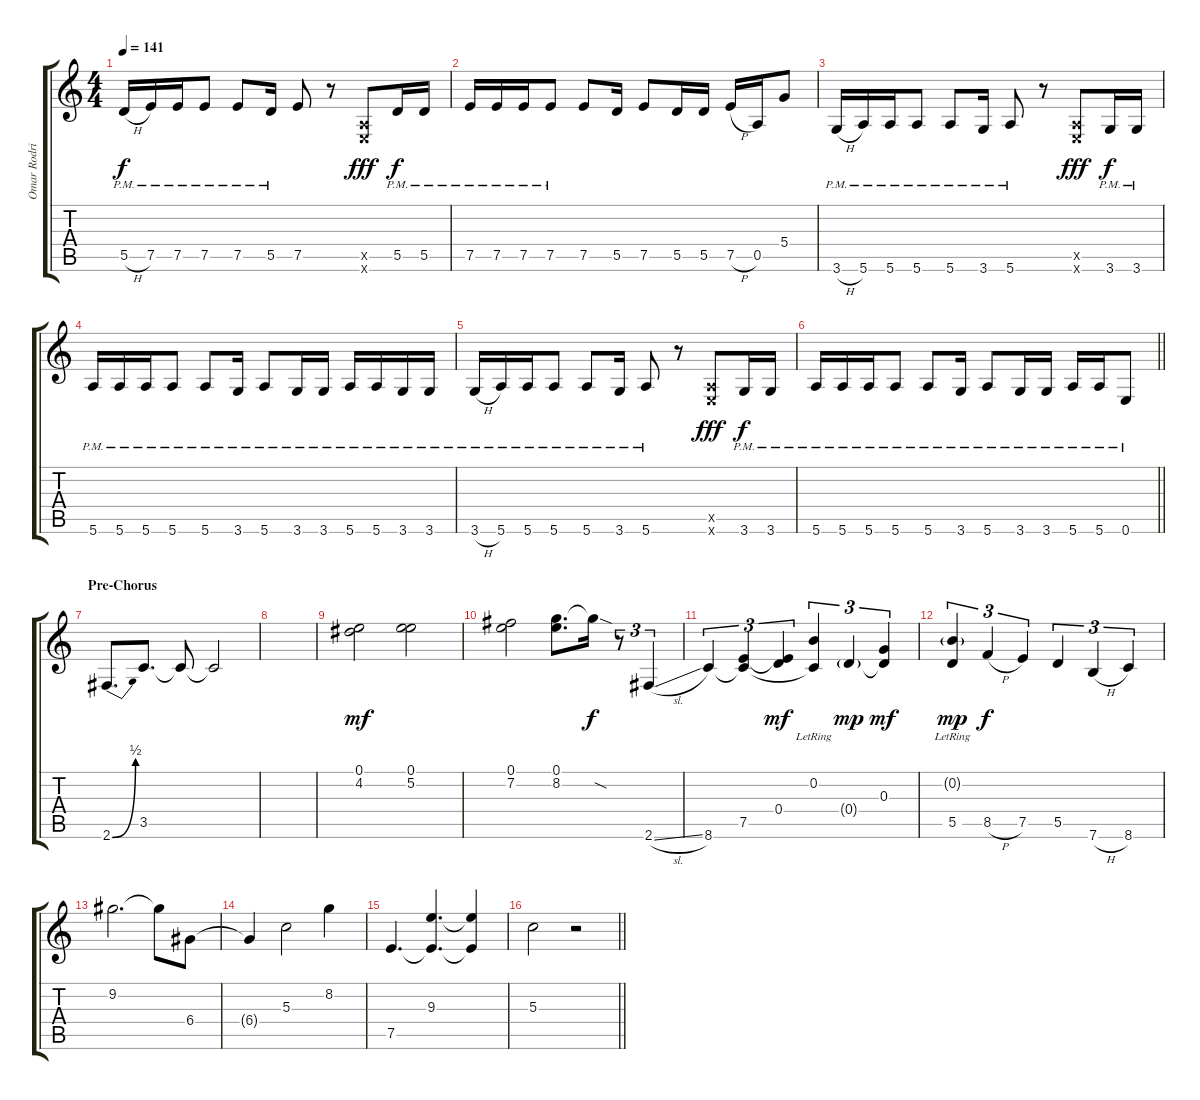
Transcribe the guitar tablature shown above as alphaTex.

\track ("Omar Rodriguez-Lopez - Guitar 2" "Omar Rodri") {instrument distortionguitar}
\staff {score tabs}
\tuning (E4 B3 G3 D3 A2 E2) {hide}
\ts (4 4)
\tempo 141
\clef g2
\ks c
5.5{h pm}.16{dy f} 7.5{pm}.16 7.5{pm}.16 7.5{pm}.8 7.5{pm}.8 5.5{pm}.16 7.5.8 r.8 (0.5{x} 0.6{x}).8{dy fff} 5.5{pm}.16{dy f} 5.5{pm}.16 |
7.5{pm}.16 7.5{pm}.16 7.5{pm}.16 7.5{pm}.8 7.5.8 5.5.16 7.5.8 5.5.16 5.5.16 7.5{h}.16 0.5.16 5.4.8 |
3.6{h pm}.16 5.6{pm}.16 5.6{pm}.16 5.6{pm}.8 5.6{pm}.8 3.6{pm}.16 5.6{pm}.8 r.8 (0.5{x} 0.6{x}).8{dy fff} 3.6{pm}.16{dy f} 3.6{pm}.16 |
5.6{pm}.16 5.6{pm}.16 5.6{pm}.16 5.6{pm}.8 5.6{pm}.8 3.6{pm}.16 5.6{pm}.8 3.6{pm}.16 3.6{pm}.16 5.6{pm}.16 5.6{pm}.16 3.6{pm}.16 3.6{pm}.16 |
3.6{h pm}.16 5.6{pm}.16 5.6{pm}.16 5.6{pm}.8 5.6{pm}.8 3.6{pm}.16 5.6{pm}.8 r.8 (0.5{x} 0.6{x}).8{dy fff} 3.6{pm}.16{dy f} 3.6{pm}.16 |
\barLineRight lightlight
5.6{pm}.16 5.6{pm}.16 5.6{pm}.16 5.6{pm}.8 5.6{pm}.8 3.6{pm}.16 5.6{pm}.8 3.6{pm}.16 3.6{pm}.16 5.6{pm}.16 5.6{pm}.16 0.6{pm}.8 |
\section ("" "Pre-Chorus")
2.6{be (bend 0 0 60 2)}.8{d} 3.5.8{d volume 0} 3.5{t}.8 3.5{t}.2 |
|
(0.1 4.2).2{dy mf volume 13} (0.1 5.2).2 |
(0.1 7.2).2 (0.1 8.2).8{d} 8.2{sod t}.16{dy f} r.8{tu (3 2)} 2.6{sl}.4{tu (3 2)} |
8.6.4{tu (3 2)} (7.5 8.6{t}).4{tu (3 2)} (0.4 7.5{t}).4{tu (3 2) dy mf} (0.2{lr} 8.6{t}).4{tu (3 2)} 0.4{g}.4{tu (3 2) dy mp} (0.3 0.4{t}).4{tu (3 2) dy mf} |
(0.2{g lr} 5.5).4{tu (3 2) dy mp} 8.5{h}.4{tu (3 2) dy f} 7.5.4{tu (3 2)} 5.5.4{tu (3 2)} 7.6{h}.4{tu (3 2)} 8.6.4{tu (3 2)} |
9.2.2{d volume 12} 9.2{t}.8 6.4.8 |
6.4{t}.4 5.3.2 8.2.4 |
7.5.4{d} (9.3 7.5{t}).4{d} (9.3{t} 7.5{t}).4 |
\barLineRight lightlight
5.3.2 r.2
